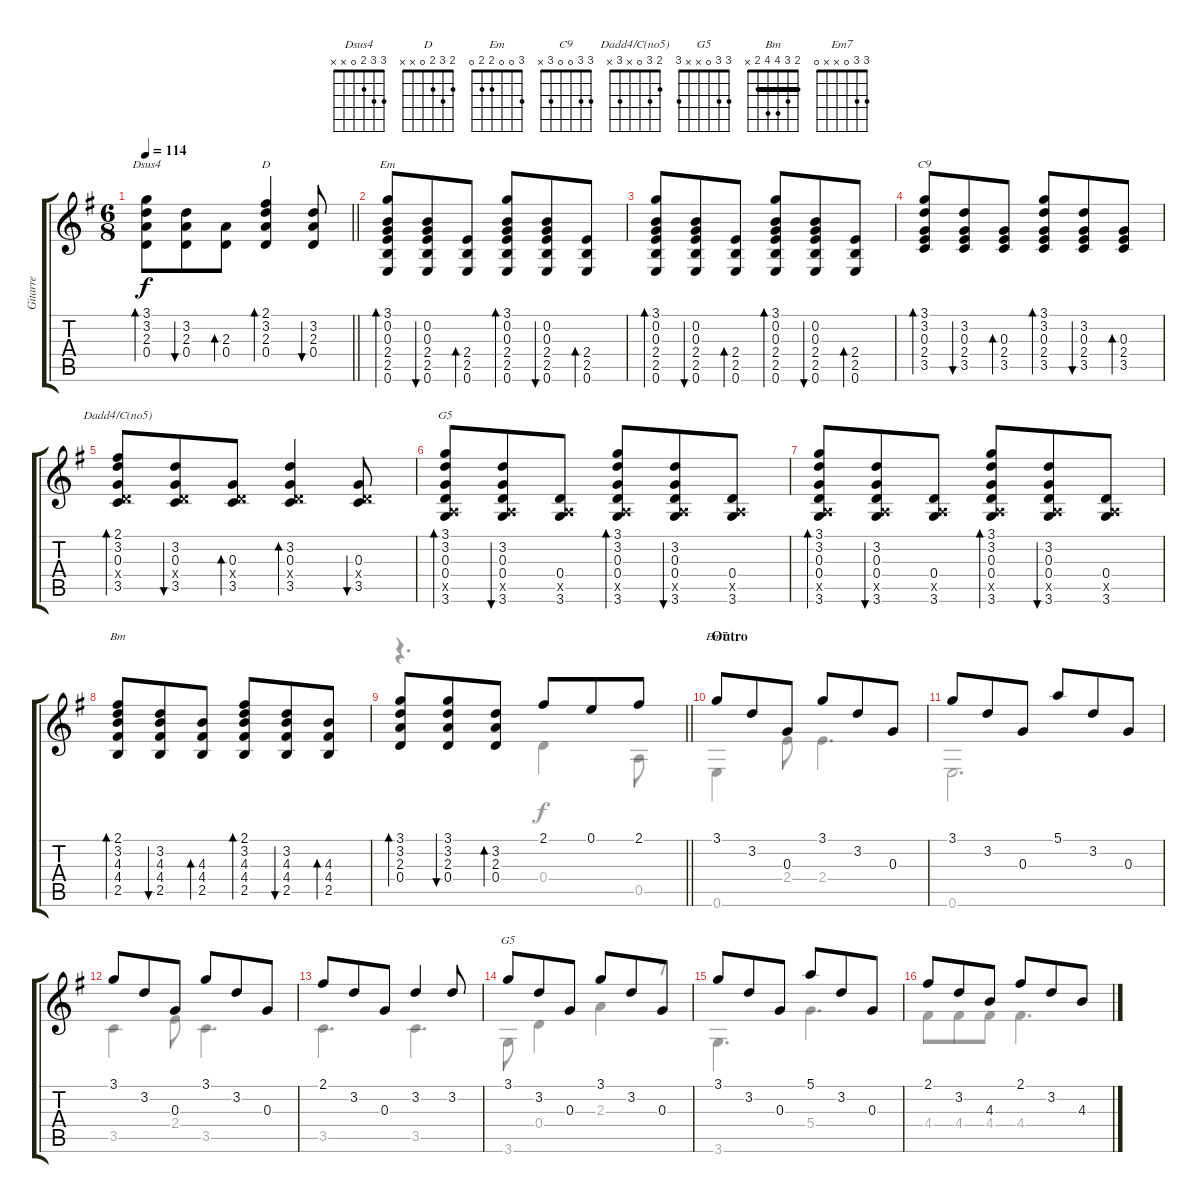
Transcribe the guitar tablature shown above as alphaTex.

\track ("Gitarre" "Gitarre") {instrument acousticguitarsteel}
\staff {score tabs}
\tuning (E4 B3 G3 D3 A2 E2) {hide}
\chord ("Dsus4" 3 3 2 0 x x)
\chord ("D" 2 3 2 0 x x)
\chord ("Em" 3 0 0 2 2 0)
\chord ("C9" 3 3 0 0 3 x)
\chord ("Dadd4/C(no5)" 2 3 0 x 3 x)
\chord ("G5" 3 3 0 0 x 3)
\chord ("Bm" 2 3 4 4 2 x) {barre 2}
\chord ("Em7" 3 3 0 x x 0)
\chord ("G5" 3 3 0 x x 3)
\voice
\ts (6 8)
\tempo 114
\clef g2
\barLineRight lightlight
\ks g
(3.1 3.2 2.3 0.4).8{bd 60 ch "Dsus4" dy f} (3.2 2.3 0.4).8{bu 60} (2.3 0.4).8{bd 60} (2.1 3.2 2.3 0.4).4{bd 60 ch "D"} (3.2 2.3 0.4).8{bu 60} |
(3.1 0.2 0.3 2.4 2.5 0.6).8{bd 60 ch "Em"} (0.2 0.3 2.4 2.5 0.6).8{bu 60} (2.4 2.5 0.6).8{bd 60} (3.1 0.2 0.3 2.4 2.5 0.6).8{bd 60} (0.2 0.3 2.4 2.5 0.6).8{bu 60} (2.4 2.5 0.6).8{bd 60} |
(3.1 0.2 0.3 2.4 2.5 0.6).8{bd 60} (0.2 0.3 2.4 2.5 0.6).8{bu 60} (2.4 2.5 0.6).8{bd 60} (3.1 0.2 0.3 2.4 2.5 0.6).8{bd 60} (0.2 0.3 2.4 2.5 0.6).8{bu 60} (2.4 2.5 0.6).8{bd 60} |
(3.1 3.2 0.3 2.4 3.5).8{bd 60 ch "C9"} (3.2 0.3 2.4 3.5).8{bu 60} (0.3 2.4 3.5).8{bd 60} (3.1 3.2 0.3 2.4 3.5).8{bd 60} (3.2 0.3 2.4 3.5).8{bu 60} (0.3 2.4 3.5).8{bd 60} |
(2.1 3.2 0.3 0.4{x} 3.5).8{bd 60 ch "Dadd4/C(no5)"} (3.2 0.3 0.4{x} 3.5).8{bu 60} (0.3 0.4{x} 3.5).8{bd 60} (3.2 0.3 0.4{x} 3.5).4{bd 60} (0.3 0.4{x} 3.5).8{bu 60} |
(3.1 3.2 0.3 0.4 0.5{x} 3.6).8{bd 60 ch "G5"} (3.2 0.3 0.4 0.5{x} 3.6).8{bu 60} (0.4 0.5{x} 3.6).8 (3.1 3.2 0.3 0.4 0.5{x} 3.6).8{bd 60} (3.2 0.3 0.4 0.5{x} 3.6).8{bu 60} (0.4 0.5{x} 3.6).8 |
(3.1 3.2 0.3 0.4 0.5{x} 3.6).8{bd 60} (3.2 0.3 0.4 0.5{x} 3.6).8{bu 60} (0.4 0.5{x} 3.6).8 (3.1 3.2 0.3 0.4 0.5{x} 3.6).8{bd 60} (3.2 0.3 0.4 0.5{x} 3.6).8{bu 60} (0.4 0.5{x} 3.6).8 |
(2.1 3.2 4.3 4.4 2.5).8{bd 60 ch "Bm"} (3.2 4.3 4.4 2.5).8{bu 60} (4.3 4.4 2.5).8{bd 60} (2.1 3.2 4.3 4.4 2.5).8{bd 60} (3.2 4.3 4.4 2.5).8{bu 60} (4.3 4.4 2.5).8{bd 60} |
\barLineRight lightlight
(3.1 3.2 2.3 0.4).8{bd 60} (3.1 3.2 2.3 0.4).8{bu 60} (3.2 2.3 0.4).8{bd 60} 2.1.8 0.1.8 2.1.8 |
\section ("" "Outro")
3.1.8{ch "Em7"} 3.2.8 0.3.8 3.1.8 3.2.8 0.3.8 |
3.1.8 3.2.8 0.3.8 5.1.8 3.2.8 0.3.8 |
3.1.8 3.2.8 0.3.8 3.1.8 3.2.8 0.3.8 |
2.1.8 3.2.8 0.3.8 3.2.4 3.2.8 |
3.1.8{ch "G5"} 3.2.8 0.3.8 3.1.8 3.2.8 0.3.8 |
3.1.8 3.2.8 0.3.8 5.1.8 3.2.8 0.3.8 |
2.1.8 3.2.8 4.3.8 2.1.8 3.2.8 4.3.8
\voice
\clef g2
\ottava regular
\simile none
\barLineRight lightlight
\ks g
|
|
|
|
|
|
|
|
\barLineRight lightlight
r.4{d} 0.4.4 0.5.8 |
0.6.4 2.4.8 2.4.4{d} |
0.6.2{d} |
3.5.4 2.4.8 3.5.4{d} |
3.5.4{d} 3.5.4{d} |
3.6.8 0.4.4 2.3.4 r.8 |
3.6.4{d} 5.4.4{d} |
4.4.8 4.4.8 4.4.8 4.4.4{d}
